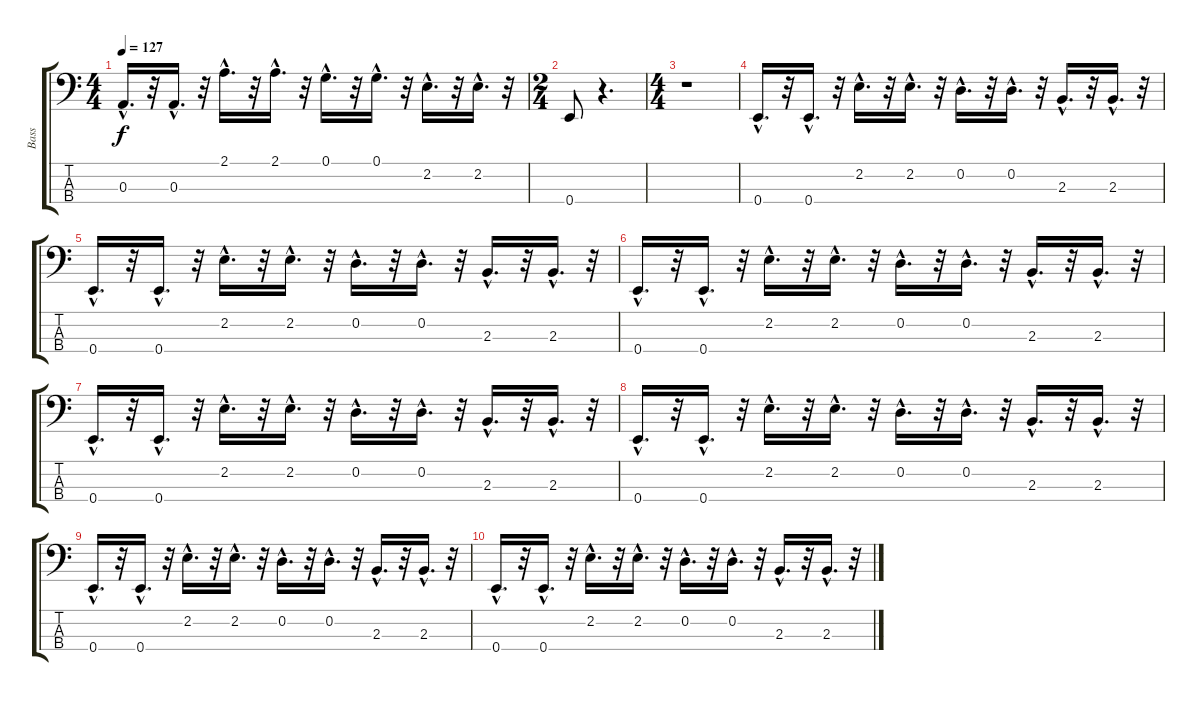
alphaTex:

\track ("Bass" "Bass") {instrument electricbasspick}
\staff {score tabs}
\tuning (G2 D2 A1 E1) {hide}
\ts (4 4)
\tempo 127
\clef f4
\ks c
0.3{hac}.16{d dy f} r.32 0.3{hac}.16{d} r.32 2.1{hac}.16{d} r.32 2.1{hac}.16{d} r.32 0.1{hac}.16{d} r.32 0.1{hac}.16{d} r.32 2.2{hac}.16{d} r.32 2.2{hac}.16{d} r.32 |
\ts (2 4)
0.4.8 r.4{d} |
\ts (4 4)
r.1 |
0.4{hac}.16{d} r.32 0.4{hac}.16{d} r.32 2.2{hac}.16{d} r.32 2.2{hac}.16{d} r.32 0.2{hac}.16{d} r.32 0.2{hac}.16{d} r.32 2.3{hac}.16{d} r.32 2.3{hac}.16{d} r.32 |
0.4{hac}.16{d} r.32 0.4{hac}.16{d} r.32 2.2{hac}.16{d} r.32 2.2{hac}.16{d} r.32 0.2{hac}.16{d} r.32 0.2{hac}.16{d} r.32 2.3{hac}.16{d} r.32 2.3{hac}.16{d} r.32 |
0.4{hac}.16{d} r.32 0.4{hac}.16{d} r.32 2.2{hac}.16{d} r.32 2.2{hac}.16{d} r.32 0.2{hac}.16{d} r.32 0.2{hac}.16{d} r.32 2.3{hac}.16{d} r.32 2.3{hac}.16{d} r.32 |
0.4{hac}.16{d} r.32 0.4{hac}.16{d} r.32 2.2{hac}.16{d} r.32 2.2{hac}.16{d} r.32 0.2{hac}.16{d} r.32 0.2{hac}.16{d} r.32 2.3{hac}.16{d} r.32 2.3{hac}.16{d} r.32 |
0.4{hac}.16{d} r.32 0.4{hac}.16{d} r.32 2.2{hac}.16{d} r.32 2.2{hac}.16{d} r.32 0.2{hac}.16{d} r.32 0.2{hac}.16{d} r.32 2.3{hac}.16{d} r.32 2.3{hac}.16{d} r.32 |
0.4{hac}.16{d} r.32 0.4{hac}.16{d} r.32 2.2{hac}.16{d} r.32 2.2{hac}.16{d} r.32 0.2{hac}.16{d} r.32 0.2{hac}.16{d} r.32 2.3{hac}.16{d} r.32 2.3{hac}.16{d} r.32 |
0.4{hac}.16{d} r.32 0.4{hac}.16{d} r.32 2.2{hac}.16{d} r.32 2.2{hac}.16{d} r.32 0.2{hac}.16{d} r.32 0.2{hac}.16{d} r.32 2.3{hac}.16{d} r.32 2.3{hac}.16{d} r.32
